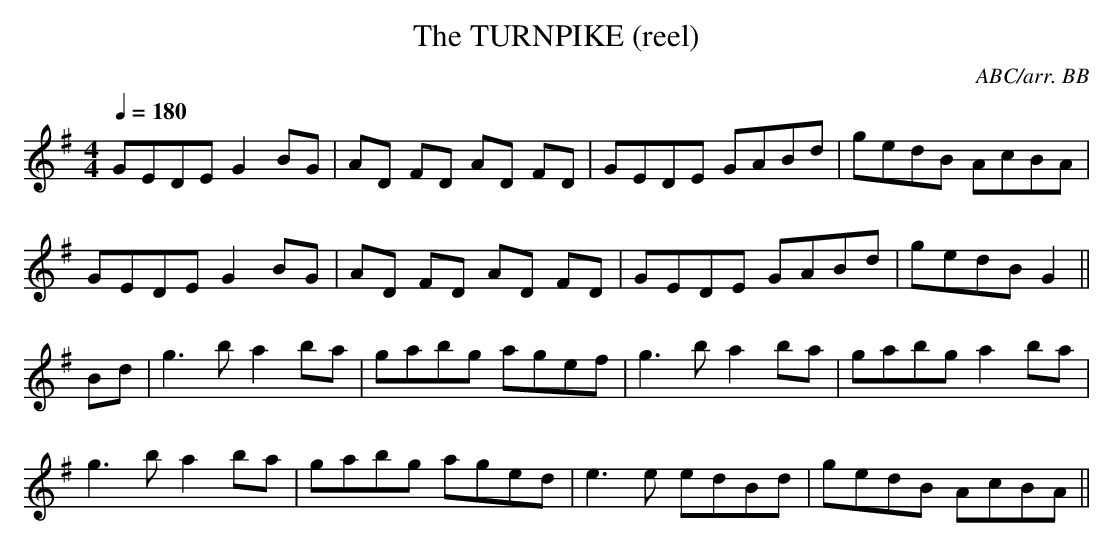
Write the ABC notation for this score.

X:1
T:TURNPIKE (reel), The
C:ABC/arr. BB
Q:1/4=180
L:1/8
M:4/4
K:G
GEDE G2 BG|AD FD AD FD|GEDE GABd|gedB AcBA|
GEDE G2 BG|AD FD AD FD|GEDE GABd|gedB G2 ||
Bd|g3 b a2 ba|gabg agef|g3 b a2 ba|gabg a2 ba|
g3 b a2 ba|gabg aged|e3 e edBd|gedB AcBA||
